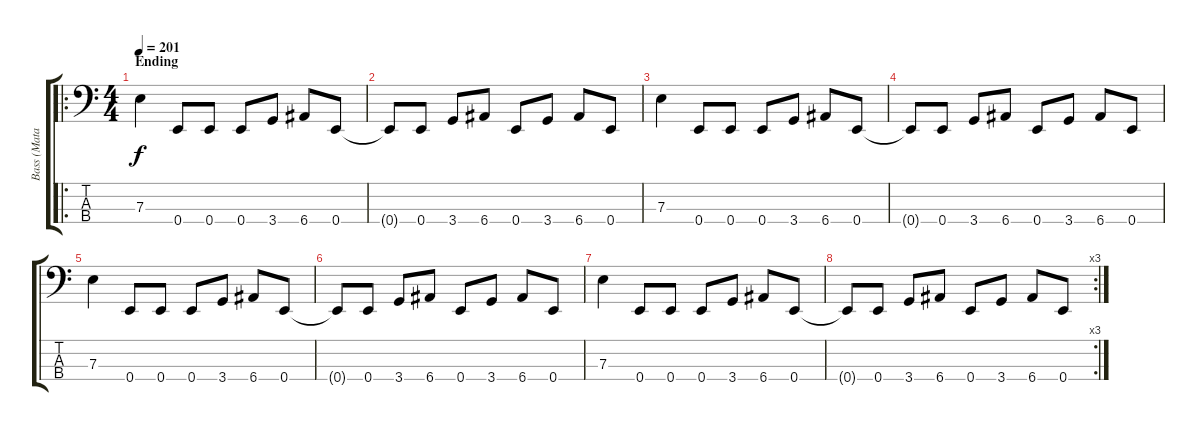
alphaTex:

\track ("Bass (Matatabi)" "Bass (Mata") {instrument electricbasspick}
\staff {score tabs}
\tuning (G2 D2 A1 E1) {hide}
\ro
\ts (4 4)
\section ("" "Ending")
\tempo 201
\clef f4
\ks c
7.3.4{dy f} 0.4.8 0.4.8 0.4.8 3.4.8 6.4.8 0.4.8 |
0.4{t}.8 0.4.8 3.4.8 6.4.8 0.4.8 3.4.8 6.4.8 0.4.8 |
7.3.4 0.4.8 0.4.8 0.4.8 3.4.8 6.4.8 0.4.8 |
0.4{t}.8 0.4.8 3.4.8 6.4.8 0.4.8 3.4.8 6.4.8 0.4.8 |
7.3.4 0.4.8 0.4.8 0.4.8 3.4.8 6.4.8 0.4.8 |
0.4{t}.8 0.4.8 3.4.8 6.4.8 0.4.8 3.4.8 6.4.8 0.4.8 |
7.3.4 0.4.8 0.4.8 0.4.8 3.4.8 6.4.8 0.4.8 |
\rc 3
0.4{t}.8 0.4.8 3.4.8 6.4.8 0.4.8 3.4.8 6.4.8 0.4.8
